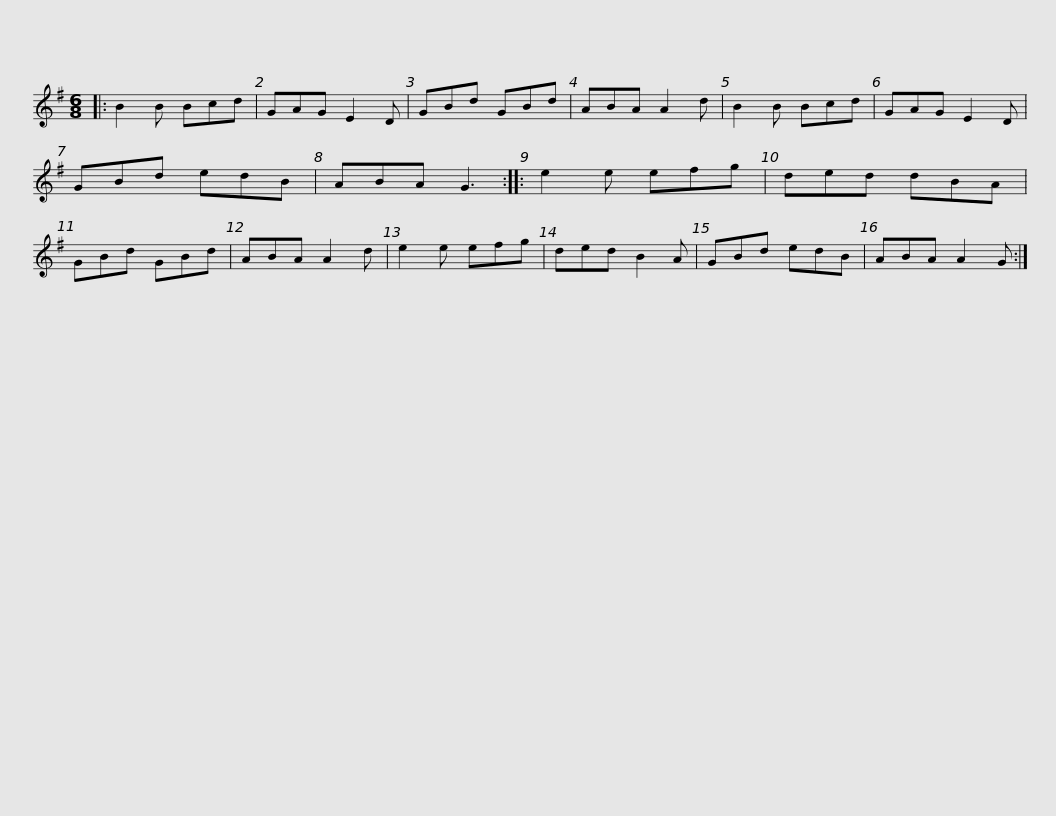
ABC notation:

X:1
L:1/8
M:6/8
I:linebreak $
K:G
V:1 treble
V:1
|: B2 B Bcd | GAG E2 D | GBd GBd | ABA A2 d | B2 B Bcd | %5
 GAG E2 D | GBd edB | ABA G3 ::$ e2 e efg | ded dBA | %10
 GBd GBd | ABA A2 d | e2 e efg | ded B2 A | GBd edB | %15
 ABA A2 G :| %16
